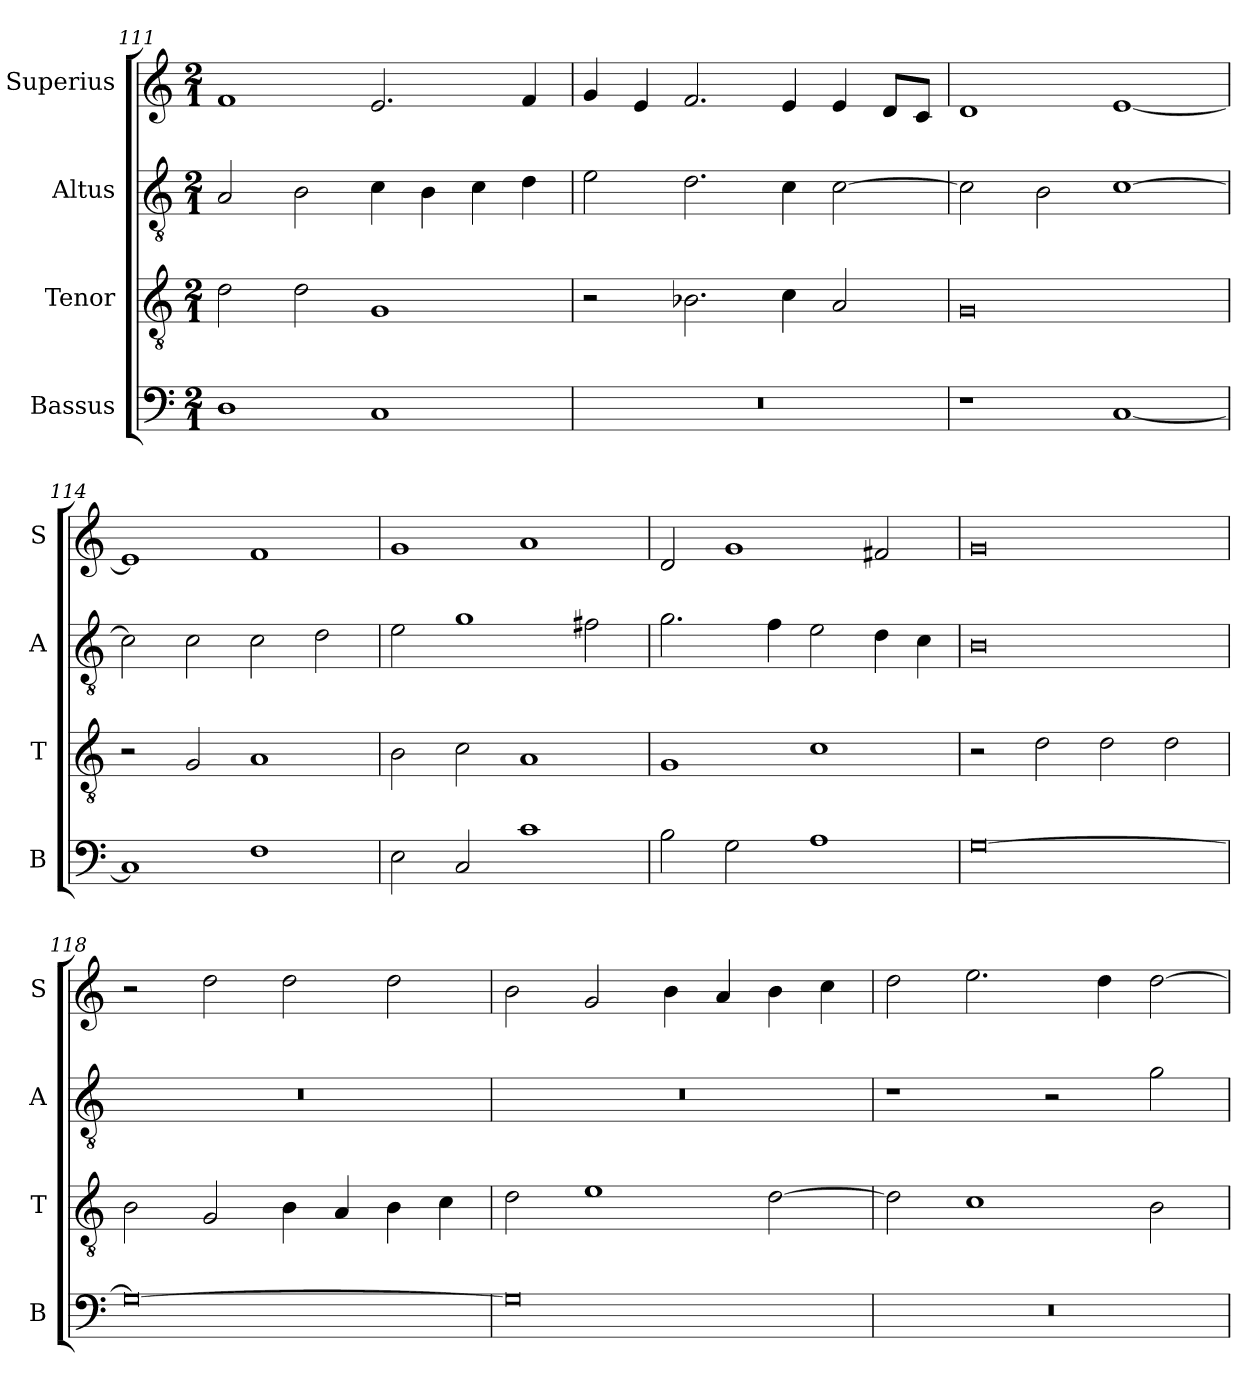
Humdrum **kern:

**kern	**kern	**kern	**kern
*part4	*part3	*part2	*part1
*staff4	*staff3	*staff2	*staff1
*I"Bassus	*I"Tenor	*I"Altus	*I"Superius
*I'B	*I'T	*I'A	*I'S
*clefF4	*clefGv2	*clefGv2	*clefG2
*k[]	*k[]	*k[]	*k[]
*M2/1	*M2/1	*M2/1	*M2/1
=111	=111	=111	=111
1D	2d\	2A/	1f
.	2d\	2B\	.
1C	1G	4c\	2.e/
.	.	4B\	.
.	.	4c\	.
.	.	4d\	4f/
=112	=112	=112	=112
0r	2r	2e\	4g/
.	.	.	4e/
.	2.B-X\	2.d\	2.f/
.	4c\	4c\	4e/
.	2A/	[2c\	4e/
.	.	.	8d/L
.	.	.	8c/J
=113	=113	=113	=113
1r	0G	2c\]	1d
.	.	2B\	.
[1C	.	[1c	[1e
=114	=114	=114	=114
1C]	2r	2c\]	1e]
.	2G/	2c\	.
1F	1A	2c\	1f
.	.	2d\	.
=115	=115	=115	=115
2E\	2B\	2e\	1g
2C/	2c\	1g	.
1c	1A	.	1a
.	.	2f#X\	.
=116	=116	=116	=116
2B\	1G	2.g\	2d/
2G\	.	.	1g
.	.	4f\	.
1A	1c	2e\	.
.	.	4d\	2f#X/
.	.	4c\	.
=117	=117	=117	=117
[0G	2r	0B	0g
.	2d\	.	.
.	2d\	.	.
.	2d\	.	.
=118	=118	=118	=118
0G_	2B\	0r	2r
.	2G/	.	2dd\
.	4B\	.	2dd\
.	4A/	.	.
.	4B\	.	2dd\
.	4c\	.	.
=119	=119	=119	=119
0G]	2d\	0r	2b\
.	1e	.	2g/
.	.	.	4b\
.	.	.	4a/
.	[2d\	.	4b\
.	.	.	4cc\
=120	=120	=120	=120
0r	2d\]	1r	2dd\
.	1c	.	2.ee\
.	.	2r	.
.	.	.	4dd\
.	2B\	2g\	[2dd\
=	=	=	=
*-	*-	*-	*-
